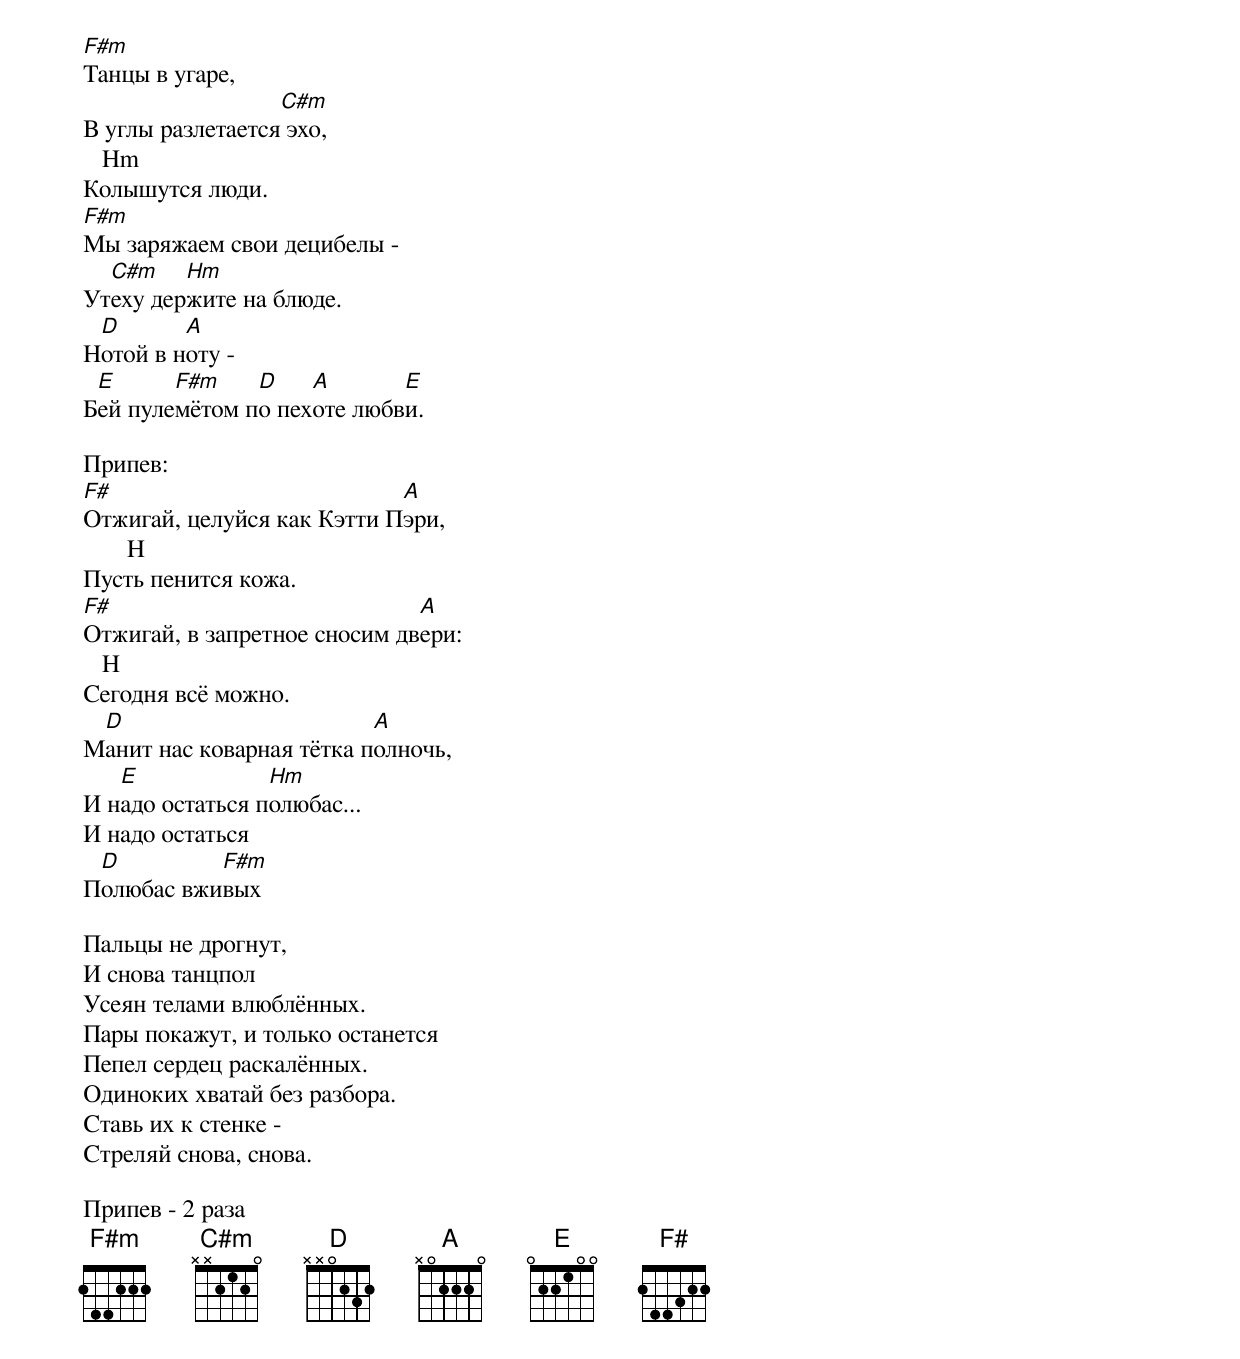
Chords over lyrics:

F#m
Танцы в угаре,
                  C#m
В углы разлетается эхо,
   Hm
Колышутся люди.
F#m
Мы заряжаем свои децибелы -
  C#m    Hm
Утеху держите на блюде.
 D       A
Нотой в ноту -
 E      F#m    D    A       E
Бей пулемётом по пехоте любви.

Припев:
F#                          A
Отжигай, целуйся как Кэтти Пэри,
       H
Пусть пенится кожа.
F#                            A
Отжигай, в запретное сносим двери:
   H
Сегодня всё можно.
 D                        A
Манит нас коварная тётка полночь,
   E             Hm
И надо остаться полюбас...
И надо остаться
 D         F#m
Полюбас вживых

Пальцы не дрогнут,
И снова танцпол
Усеян телами влюблённых.
Пары покажут, и только останется
Пепел сердец раскалённых.
Одиноких хватай без разбора.
Ставь их к стенке -
Стреляй снова, снова.

Припев - 2 раза
